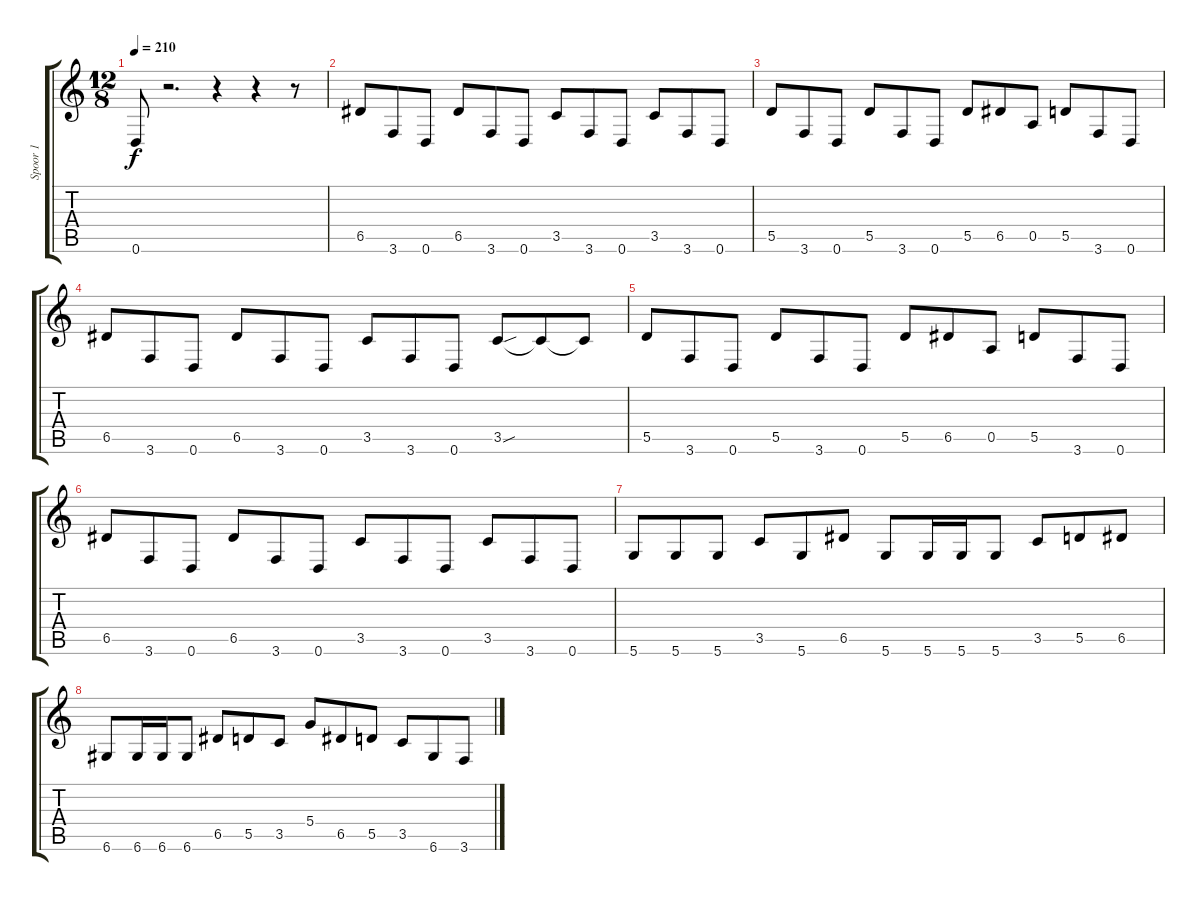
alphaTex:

\track ("Spoor 1" "Spoor 1") {instrument distortionguitar}
\staff {score tabs}
\tuning (E4 B3 G3 D3 A2 D2) {hide}
\ts (12 8)
\tempo 210
\clef g2
\ks c
0.6.8{dy f} r.2{d} r.4 r.4 r.8 |
6.5.8 3.6.8 0.6.8 6.5.8 3.6.8 0.6.8 3.5.8 3.6.8 0.6.8 3.5.8 3.6.8 0.6.8 |
5.5.8 3.6.8 0.6.8 5.5.8 3.6.8 0.6.8 5.5.8 6.5.8 0.5.8 5.5.8 3.6.8 0.6.8 |
6.5.8 3.6.8 0.6.8 6.5.8 3.6.8 0.6.8 3.5.8 3.6.8 0.6.8 3.5{sou}.8 3.5{t}.8 3.5{t}.8 |
5.5.8 3.6.8 0.6.8 5.5.8 3.6.8 0.6.8 5.5.8 6.5.8 0.5.8 5.5.8 3.6.8 0.6.8 |
6.5.8 3.6.8 0.6.8 6.5.8 3.6.8 0.6.8 3.5.8 3.6.8 0.6.8 3.5.8 3.6.8 0.6.8 |
5.6.8 5.6.8 5.6.8 3.5.8 5.6.8 6.5.8 5.6.8 5.6.16 5.6.16 5.6.8 3.5.8 5.5.8 6.5.8 |
6.6.8 6.6.16 6.6.16 6.6.8 6.5.8 5.5.8 3.5.8 5.4.8 6.5.8 5.5.8 3.5.8 6.6.8 3.6.8
